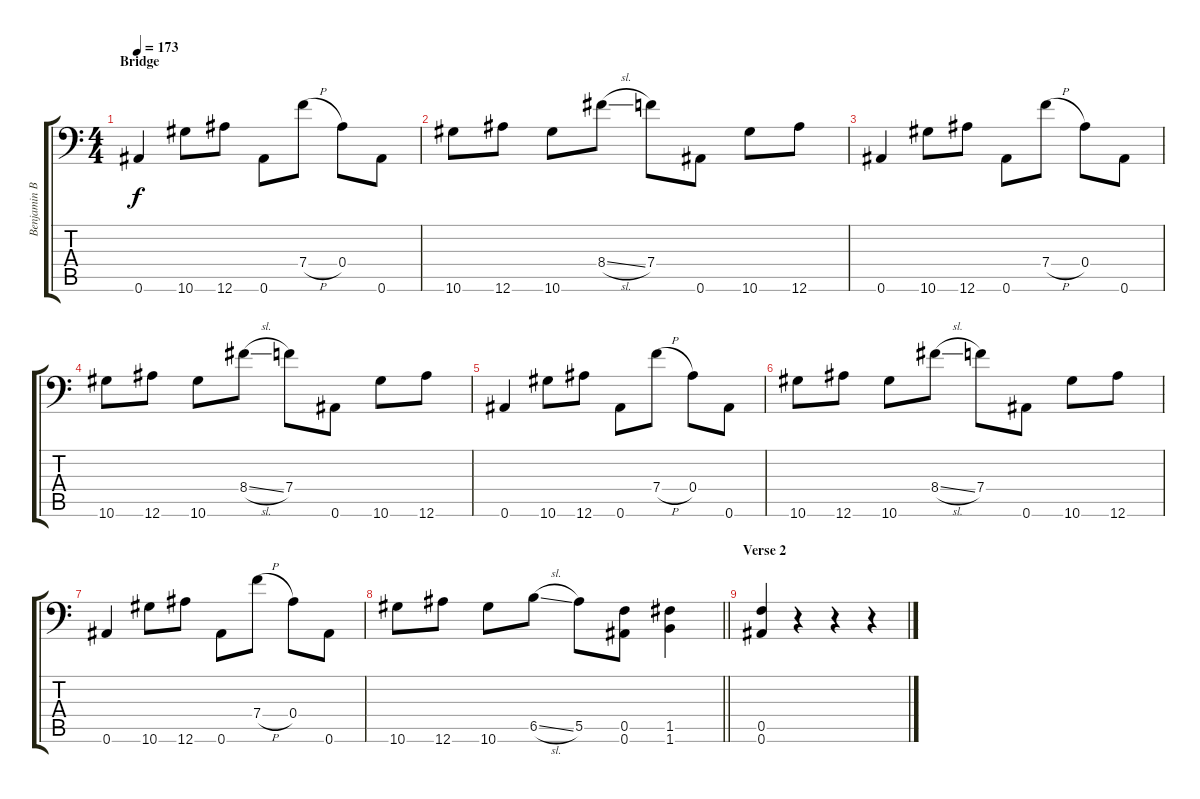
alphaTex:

\track ("Benjamin Burnley" "Benjamin B") {instrument distortionguitar}
\staff {score tabs}
\tuning (C4 G3 Eb3 Bb2 F2 Bb1) {hide}
\ts (4 4)
\section ("" "Bridge")
\tempo 173
\clef f4
\ks c
0.6.4{dy f} 10.6.8 12.6.8 0.6.8 7.4{h}.8 0.4.8 0.6.8 |
10.6.8 12.6.8 10.6.8 8.4{sl}.8 7.4.8 0.6.8 10.6.8 12.6.8 |
0.6.4 10.6.8 12.6.8 0.6.8 7.4{h}.8 0.4.8 0.6.8 |
10.6.8 12.6.8 10.6.8 8.4{sl}.8 7.4.8 0.6.8 10.6.8 12.6.8 |
0.6.4 10.6.8 12.6.8 0.6.8 7.4{h}.8 0.4.8 0.6.8 |
10.6.8 12.6.8 10.6.8 8.4{sl}.8 7.4.8 0.6.8 10.6.8 12.6.8 |
0.6.4 10.6.8 12.6.8 0.6.8 7.4{h}.8 0.4.8 0.6.8 |
\barLineRight lightlight
10.6.8 12.6.8 10.6.8 6.5{sl}.8 5.5.8 (0.5 0.6).8 (1.5 1.6).4 |
\section ("" "Verse 2")
(0.5 0.6).4 r.4 r.4 r.4
